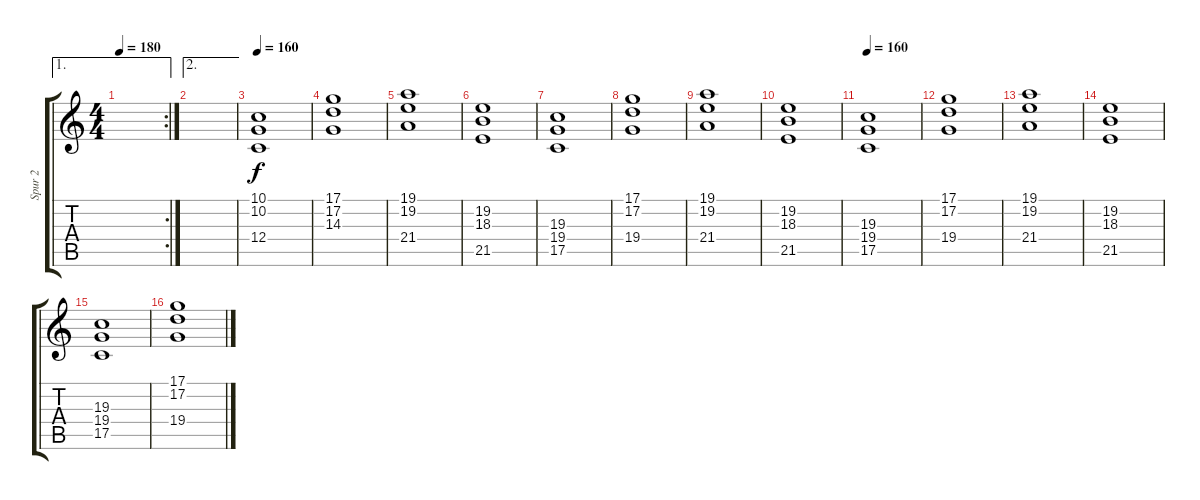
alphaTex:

\track ("Spur 2" "Spur 2") {instrument stringensemble1}
\staff {score tabs}
\tuning (D4 A3 F3 C3 G2 D2) {hide}
\ae 1
\rc 2
\ts (4 4)
\tempo 180
\clef g2
\ks c
|
\ae 2
|
\tempo 160
(10.1 10.2 12.4).1{dy f} |
(17.1 17.2 14.3).1 |
(19.1 19.2 21.4).1 |
(19.2 18.3 21.5).1 |
(19.3 19.4 17.5).1 |
(17.1 17.2 19.4).1 |
(19.1 19.2 21.4).1 |
(19.2 18.3 21.5).1 |
\tempo 160
(19.3 19.4 17.5).1 |
(17.1 17.2 19.4).1 |
(19.1 19.2 21.4).1 |
(19.2 18.3 21.5).1 |
(19.3 19.4 17.5).1 |
(17.1 17.2 19.4).1
